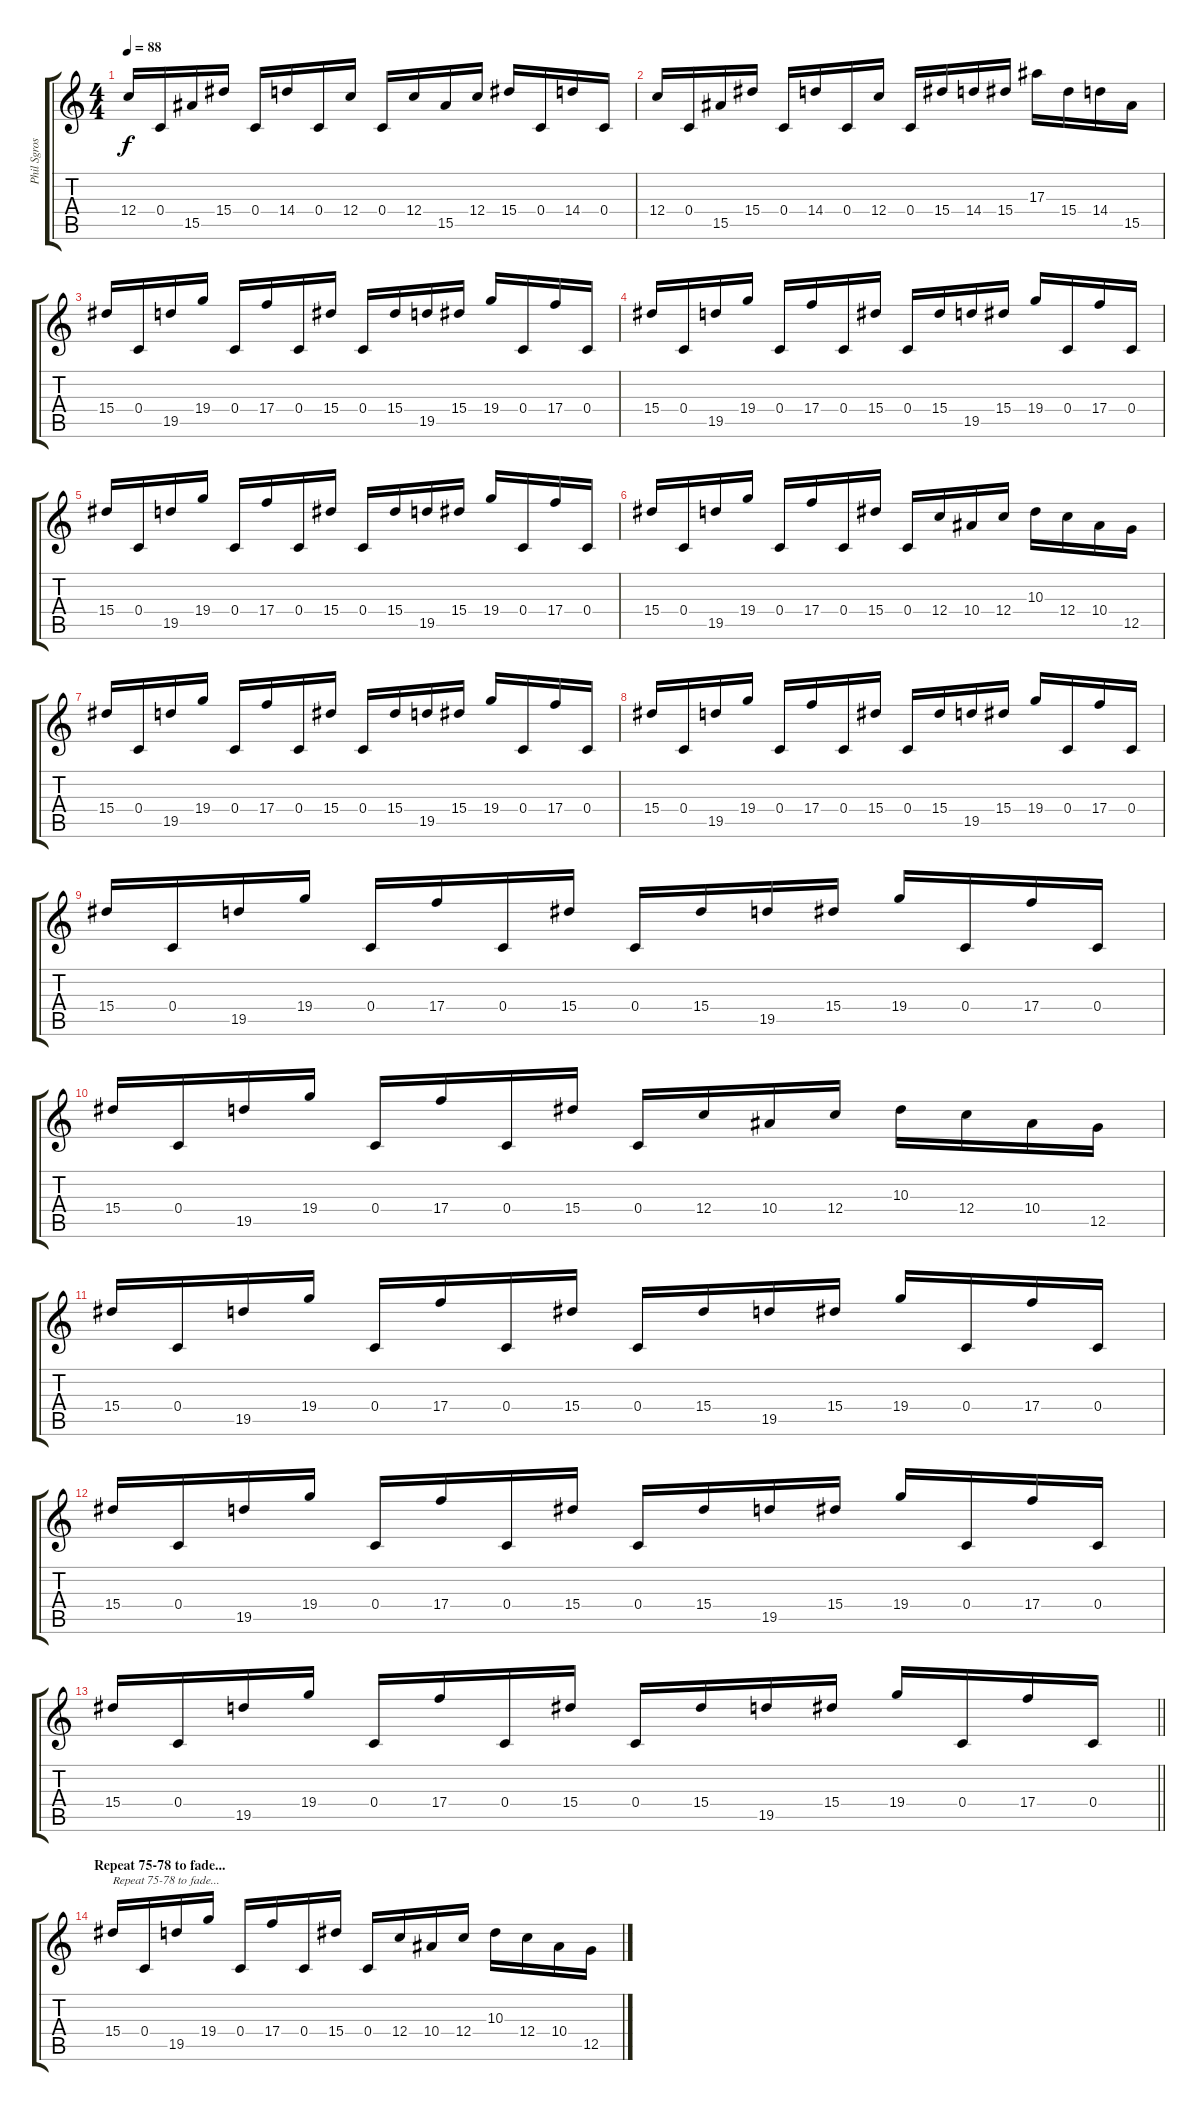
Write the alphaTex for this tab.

\track ("Phil Sgrosso" "Phil Sgros") {instrument distortionguitar}
\staff {score tabs}
\tuning (D4 A3 F3 C3 G2 C2) {hide}
\ts (4 4)
\tempo 88
\clef g2
\ks c
12.4.16{dy f} 0.4.16 15.5.16 15.4.16 0.4.16 14.4.16 0.4.16 12.4.16 0.4.16 12.4.16 15.5.16 12.4.16 15.4.16 0.4.16 14.4.16 0.4.16 |
12.4.16 0.4.16 15.5.16 15.4.16 0.4.16 14.4.16 0.4.16 12.4.16 0.4.16 15.4.16 14.4.16 15.4.16 17.3.16 15.4.16 14.4.16 15.5.16 |
15.4.16{balance 16} 0.4.16 19.5.16 19.4.16 0.4.16 17.4.16 0.4.16 15.4.16 0.4.16 15.4.16 19.5.16 15.4.16 19.4.16 0.4.16 17.4.16 0.4.16 |
15.4.16 0.4.16 19.5.16 19.4.16 0.4.16 17.4.16 0.4.16 15.4.16 0.4.16 15.4.16 19.5.16 15.4.16 19.4.16 0.4.16 17.4.16 0.4.16 |
15.4.16 0.4.16 19.5.16 19.4.16 0.4.16 17.4.16 0.4.16 15.4.16 0.4.16 15.4.16 19.5.16 15.4.16 19.4.16 0.4.16 17.4.16 0.4.16 |
15.4.16 0.4.16 19.5.16 19.4.16 0.4.16 17.4.16 0.4.16 15.4.16 0.4.16 12.4.16 10.4.16 12.4.16 10.3.16 12.4.16 10.4.16 12.5.16 |
15.4.16 0.4.16 19.5.16 19.4.16 0.4.16 17.4.16 0.4.16 15.4.16 0.4.16 15.4.16 19.5.16 15.4.16 19.4.16 0.4.16 17.4.16 0.4.16 |
15.4.16 0.4.16 19.5.16 19.4.16 0.4.16 17.4.16 0.4.16 15.4.16 0.4.16 15.4.16 19.5.16 15.4.16 19.4.16 0.4.16 17.4.16 0.4.16 |
15.4.16 0.4.16 19.5.16 19.4.16 0.4.16 17.4.16 0.4.16 15.4.16 0.4.16 15.4.16 19.5.16 15.4.16 19.4.16 0.4.16 17.4.16 0.4.16 |
15.4.16 0.4.16 19.5.16 19.4.16 0.4.16 17.4.16 0.4.16 15.4.16 0.4.16 12.4.16 10.4.16 12.4.16 10.3.16 12.4.16 10.4.16 12.5.16 |
15.4.16 0.4.16 19.5.16 19.4.16 0.4.16 17.4.16 0.4.16 15.4.16 0.4.16 15.4.16 19.5.16 15.4.16 19.4.16 0.4.16 17.4.16 0.4.16 |
15.4.16 0.4.16 19.5.16 19.4.16 0.4.16 17.4.16 0.4.16 15.4.16 0.4.16 15.4.16 19.5.16 15.4.16 19.4.16 0.4.16 17.4.16 0.4.16 |
\barLineRight lightlight
15.4.16 0.4.16 19.5.16 19.4.16 0.4.16 17.4.16 0.4.16 15.4.16 0.4.16 15.4.16 19.5.16 15.4.16 19.4.16 0.4.16 17.4.16 0.4.16 |
\section ("" "Repeat 75-78 to fade...")
15.4.16{txt "Repeat 75-78 to fade..."} 0.4.16 19.5.16 19.4.16 0.4.16 17.4.16 0.4.16 15.4.16 0.4.16 12.4.16 10.4.16 12.4.16 10.3.16 12.4.16 10.4.16 12.5.16
